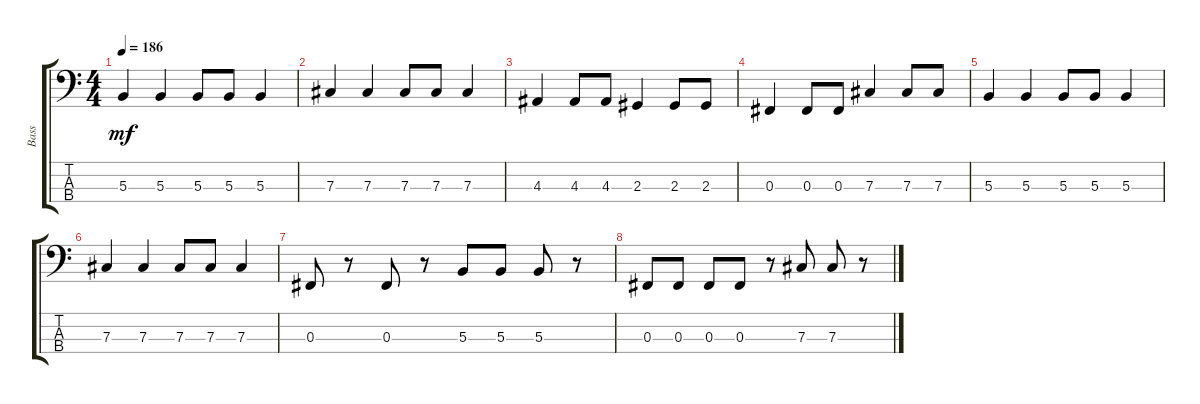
\track ("Bass" "Bass") {instrument electricbasspick}
\staff {score tabs}
\tuning (E2 B1 Gb1 B0) {hide}
\ts (4 4)
\tempo 186
\clef f4
\ks c
5.3.4{dy mf} 5.3.4 5.3.8 5.3.8 5.3.4 |
7.3.4 7.3.4 7.3.8 7.3.8 7.3.4 |
4.3.4 4.3.8 4.3.8 2.3.4 2.3.8 2.3.8 |
0.3.4 0.3.8 0.3.8 7.3.4 7.3.8 7.3.8 |
5.3.4 5.3.4 5.3.8 5.3.8 5.3.4 |
7.3.4 7.3.4 7.3.8 7.3.8 7.3.4 |
0.3.8 r.8 0.3.8 r.8 5.3.8 5.3.8 5.3.8 r.8 |
0.3.8 0.3.8 0.3.8 0.3.8 r.8 7.3.8 7.3.8 r.8
